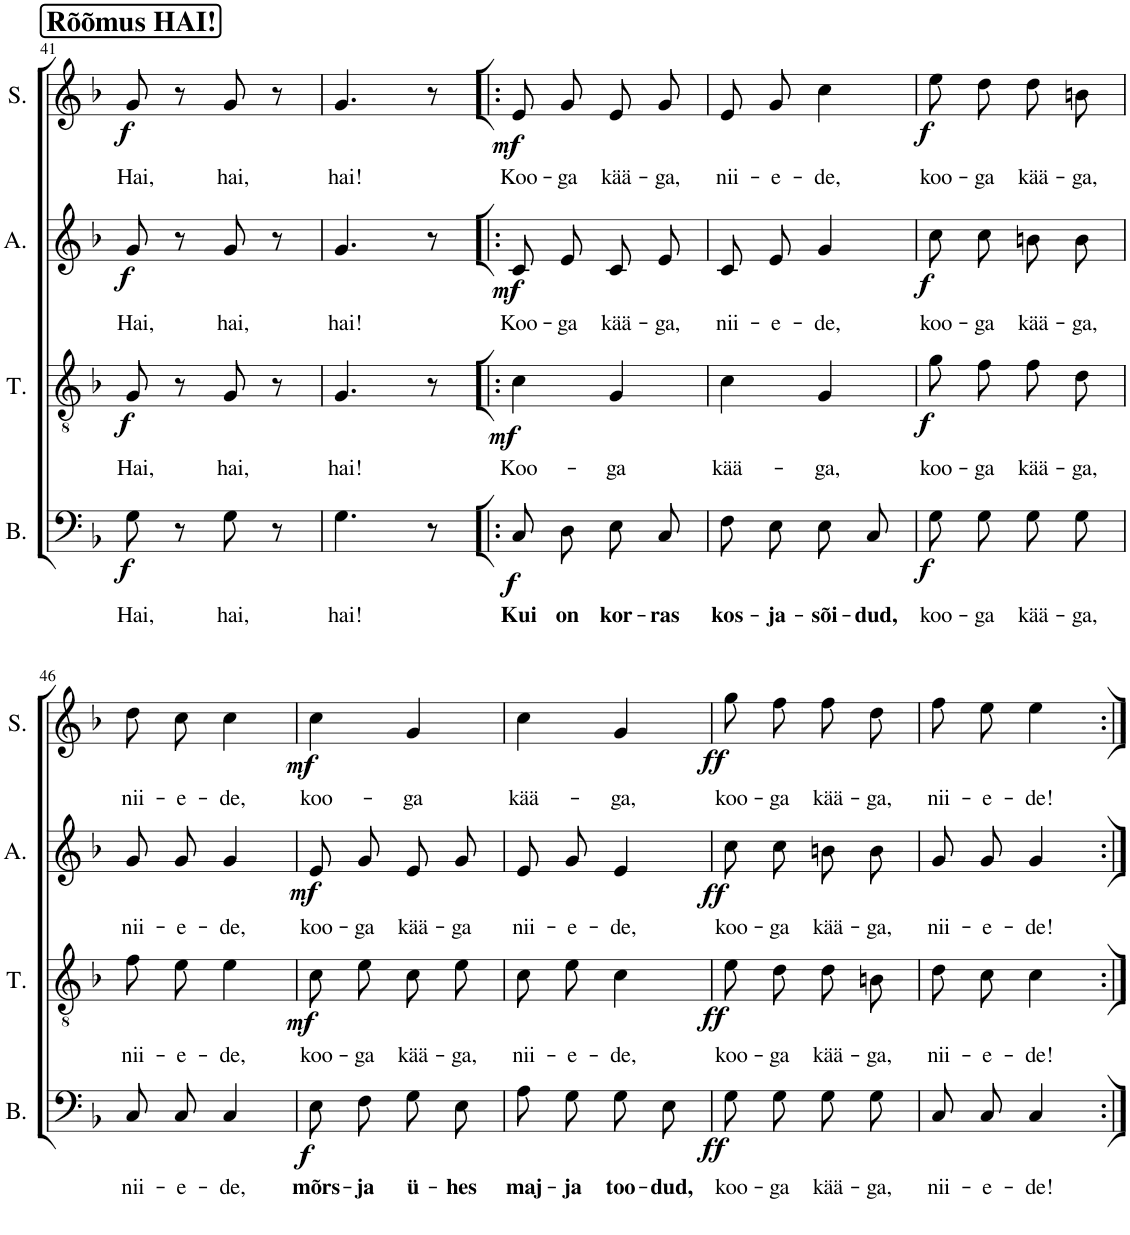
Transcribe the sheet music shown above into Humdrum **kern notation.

**kern	**text	**dynam	**kern	**text	**dynam	**kern	**text	**dynam	**kern	**text	**dynam
*part4	*part4	*part4	*part3	*part3	*part3	*part2	*part2	*part2	*part1	*part1	*part1
*staff4	*staff4	*staff4	*staff3	*staff3	*staff3	*staff2	*staff2	*staff2	*staff1	*staff1	*staff1
*I"Bass	*	*	*I"Tenor	*	*	*I"Alto	*	*	*I"Soprano	*	*
*I'B.	*	*	*I'T.	*	*	*I'A.	*	*	*I'S.	*	*
!!LO:PB:g=z
*clefF4	*	*	*clefGv2	*	*	*clefG2	*	*	*clefG2	*	*
*k[b-]	*	*	*k[b-]	*	*	*k[b-]	*	*	*k[b-]	*	*
*M2/4	*	*	*M2/4	*	*	*M2/4	*	*	*M2/4	*	*
!!LO:REH:place=s1:a:B:cj:fs=14:t=Rõõmus HAI!
=41	=41	=41	=41	=41	=41	=41	=41	=41	=41	=41	=41
!	!LO:LY:b	!LO:DY:b	!	!LO:LY:b	!LO:DY:b	!	!LO:LY:b	!LO:DY:b	!	!LO:LY:b	!LO:DY:b
8G\	Hai,	f	8G/	Hai,	f	8g/	Hai,	f	8g/	Hai,	f
8r	.	.	8r	.	.	8r	.	.	8r	.	.
!	!LO:LY:b	!	!	!LO:LY:b	!	!	!LO:LY:b	!	!	!LO:LY:b	!
8G\	hai,	.	8G/	hai,	.	8g/	hai,	.	8g/	hai,	.
8r	.	.	8r	.	.	8r	.	.	8r	.	.
=42	=42	=42	=42	=42	=42	=42	=42	=42	=42	=42	=42
!	!LO:LY:b	!	!	!LO:LY:b	!	!	!LO:LY:b	!	!	!LO:LY:b	!
4.G\	hai!	.	4.G/	hai!	.	4.g/	hai!	.	4.g/	hai!	.
8r	.	.	8r	.	.	8r	.	.	8r	.	.
=43!|:	=43!|:	=43!|:	=43!|:	=43!|:	=43!|:	=43!|:	=43!|:	=43!|:	=43!|:	=43!|:	=43!|:
!	!LO:LY:b	!LO:DY:b	!	!LO:LY:b	!LO:DY:b	!	!LO:LY:b	!LO:DY:b	!	!LO:LY:b	!LO:DY:b
8C/L	Kui	f	4c\	Koo-	mf	8c/L	Koo-	mf	8e/L	Koo-	mf
!	!LO:LY:b	!	!	!	!	!	!LO:LY:b	!	!	!LO:LY:b	!
8D/J	on	.	.	.	.	8e/J	-ga	.	8g/J	-ga	.
!	!LO:LY:b	!	!	!LO:LY:b	!	!	!LO:LY:b	!	!	!LO:LY:b	!
8E\L	kor-	.	4G/	-ga	.	8c/L	kää-	.	8e/L	kää-	.
!	!LO:LY:b	!	!	!	!	!	!LO:LY:b	!	!	!LO:LY:b	!
8C\J	-ras	.	.	.	.	8e/J	-ga,	.	8g/J	-ga,	.
=44	=44	=44	=44	=44	=44	=44	=44	=44	=44	=44	=44
!	!LO:LY:b	!	!	!LO:LY:b	!	!	!LO:LY:b	!	!	!LO:LY:b	!
8F\L	kos-	.	4c\	kää-	.	8c/L	nii-	.	8e/L	nii-	.
!	!LO:LY:b	!	!	!	!	!	!LO:LY:b	!	!	!LO:LY:b	!
8E\J	-ja-	.	.	.	.	8e/J	-e-	.	8g/J	-e-	.
!	!LO:LY:b	!	!	!LO:LY:b	!	!	!LO:LY:b	!	!	!LO:LY:b	!
8E\L	-sõi-	.	4G/	-ga,	.	4g/	-de,	.	4cc\	-de,	.
!	!LO:LY:b	!	!	!	!	!	!	!	!	!	!
8C\J	-dud,	.	.	.	.	.	.	.	.	.	.
=45	=45	=45	=45	=45	=45	=45	=45	=45	=45	=45	=45
!	!LO:LY:b	!LO:DY:b	!	!LO:LY:b	!LO:DY:b	!	!LO:LY:b	!LO:DY:b	!	!LO:LY:b	!LO:DY:b
8G\L	koo-	f	8g\L	koo-	f	8cc\L	koo-	f	8ee\L	koo-	f
!	!LO:LY:b	!	!	!LO:LY:b	!	!	!LO:LY:b	!	!	!LO:LY:b	!
8G\J	-ga	.	8f\J	-ga	.	8cc\J	-ga	.	8dd\J	-ga	.
!	!LO:LY:b	!	!	!LO:LY:b	!	!	!LO:LY:b	!	!	!LO:LY:b	!
8G\L	kää-	.	8f\L	kää-	.	8bn\L	kää-	.	8dd\L	kää-	.
!	!LO:LY:b	!	!	!LO:LY:b	!	!	!LO:LY:b	!	!	!LO:LY:b	!
8G\J	-ga,	.	8d\J	-ga,	.	8b\J	-ga,	.	8bn\J	-ga,	.
!!LO:LB:g=z
=46	=46	=46	=46	=46	=46	=46	=46	=46	=46	=46	=46
!	!LO:LY:b	!	!	!LO:LY:b	!	!	!LO:LY:b	!	!	!LO:LY:b	!
8C/L	nii-	.	8f\L	nii-	.	8g/L	nii-	.	8dd\L	nii-	.
!	!LO:LY:b	!	!	!LO:LY:b	!	!	!LO:LY:b	!	!	!LO:LY:b	!
8C/J	-e-	.	8e\J	-e-	.	8g/J	-e-	.	8cc\J	-e-	.
!	!LO:LY:b	!	!	!LO:LY:b	!	!	!LO:LY:b	!	!	!LO:LY:b	!
4C/	-de,	.	4e\	-de,	.	4g/	-de,	.	4cc\	-de,	.
=47	=47	=47	=47	=47	=47	=47	=47	=47	=47	=47	=47
!	!LO:LY:b	!LO:DY:b	!	!LO:LY:b	!LO:DY:b	!	!LO:LY:b	!LO:DY:b	!	!LO:LY:b	!LO:DY:b
8E\L	mõrs-	f	8c\L	koo-	mf	8e/L	koo-	mf	4cc\	koo-	mf
!	!LO:LY:b	!	!	!LO:LY:b	!	!	!LO:LY:b	!	!	!	!
8F\J	-ja	.	8e\J	-ga	.	8g/J	-ga	.	.	.	.
!	!LO:LY:b	!	!	!LO:LY:b	!	!	!LO:LY:b	!	!	!LO:LY:b	!
8G\L	ü-	.	8c\L	kää-	.	8e/L	kää-	.	4g/	-ga	.
!	!LO:LY:b	!	!	!LO:LY:b	!	!	!LO:LY:b	!	!	!	!
8E\J	-hes	.	8e\J	-ga,	.	8g/J	-ga	.	.	.	.
=48	=48	=48	=48	=48	=48	=48	=48	=48	=48	=48	=48
!	!LO:LY:b	!	!	!LO:LY:b	!	!	!LO:LY:b	!	!	!LO:LY:b	!
8A\L	maj-	.	8c\L	nii-	.	8e/L	nii-	.	4cc\	kää-	.
!	!LO:LY:b	!	!	!LO:LY:b	!	!	!LO:LY:b	!	!	!	!
8G\J	-ja	.	8e\J	-e-	.	8g/J	-e-	.	.	.	.
!	!LO:LY:b	!	!	!LO:LY:b	!	!	!LO:LY:b	!	!	!LO:LY:b	!
8G\L	too-	.	4c\	-de,	.	4e/	-de,	.	4g/	-ga,	.
!	!LO:LY:b	!	!	!	!	!	!	!	!	!	!
8E\J	-dud,	.	.	.	.	.	.	.	.	.	.
=49	=49	=49	=49	=49	=49	=49	=49	=49	=49	=49	=49
!	!LO:LY:b	!LO:DY:b	!	!LO:LY:b	!LO:DY:b	!	!LO:LY:b	!LO:DY:b	!	!LO:LY:b	!LO:DY:b
8G\L	koo-	ff	8e\L	koo-	ff	8cc\L	koo-	ff	8gg\L	koo-	ff
!	!LO:LY:b	!	!	!LO:LY:b	!	!	!LO:LY:b	!	!	!LO:LY:b	!
8G\J	-ga	.	8d\J	-ga	.	8cc\J	-ga	.	8ff\J	-ga	.
!	!LO:LY:b	!	!	!LO:LY:b	!	!	!LO:LY:b	!	!	!LO:LY:b	!
8G\L	kää-	.	8d\L	kää-	.	8bn\L	kää-	.	8ff\L	kää-	.
!	!LO:LY:b	!	!	!LO:LY:b	!	!	!LO:LY:b	!	!	!LO:LY:b	!
8G\J	-ga,	.	8Bn\J	-ga,	.	8b\J	-ga,	.	8dd\J	-ga,	.
=50	=50	=50	=50	=50	=50	=50	=50	=50	=50	=50	=50
!	!LO:LY:b	!	!	!LO:LY:b	!	!	!LO:LY:b	!	!	!LO:LY:b	!
8C/L	nii-	.	8d\L	nii-	.	8g/L	nii-	.	8ff\L	nii-	.
!	!LO:LY:b	!	!	!LO:LY:b	!	!	!LO:LY:b	!	!	!LO:LY:b	!
8C/J	-e-	.	8c\J	-e-	.	8g/J	-e-	.	8ee\J	-e-	.
!	!LO:LY:b	!	!	!LO:LY:b	!	!	!LO:LY:b	!	!	!LO:LY:b	!
4C/	-de!	.	4c\	-de!	.	4g/	-de!	.	4ee\	-de!	.
=:|!	=:|!	=:|!	=:|!	=:|!	=:|!	=:|!	=:|!	=:|!	=:|!	=:|!	=:|!
*-	*-	*-	*-	*-	*-	*-	*-	*-	*-	*-	*-
